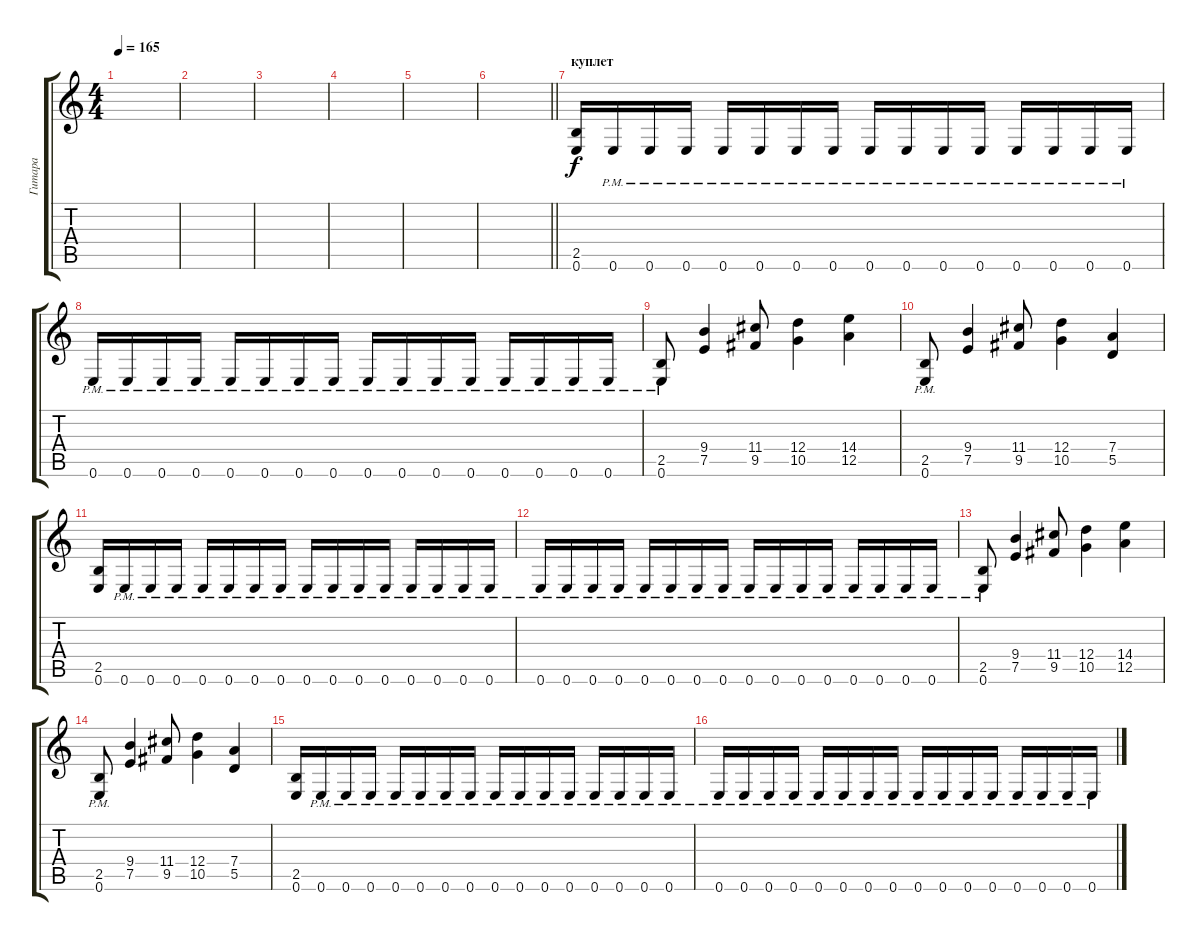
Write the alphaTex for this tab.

\track ("Гитара" "Гитара") {instrument distortionguitar}
\staff {score tabs}
\tuning (E4 B3 G3 D3 A2 E2) {hide}
\ts (4 4)
\tempo 165
\clef g2
\ks c
|
|
|
|
|
\barLineRight lightlight
|
\section ("" "куплет")
(2.5 0.6).16 0.6{pm}.16 0.6{pm}.16 0.6{pm}.16 0.6{pm}.16 0.6{pm}.16 0.6{pm}.16 0.6{pm}.16 0.6{pm}.16 0.6{pm}.16 0.6{pm}.16 0.6{pm}.16 0.6{pm}.16 0.6{pm}.16 0.6{pm}.16 0.6{pm}.16 |
0.6{pm}.16 0.6{pm}.16 0.6{pm}.16 0.6{pm}.16 0.6{pm}.16 0.6{pm}.16 0.6{pm}.16 0.6{pm}.16 0.6{pm}.16 0.6{pm}.16 0.6{pm}.16 0.6{pm}.16 0.6{pm}.16 0.6{pm}.16 0.6{pm}.16 0.6{pm}.16 |
(2.5{pm} 0.6{pm}).8 (9.4 7.5).4 (11.4 9.5).8 (12.4 10.5).4 (14.4 12.5).4 |
(2.5{pm} 0.6{pm}).8 (9.4 7.5).4 (11.4 9.5).8 (12.4 10.5).4 (7.4 5.5).4 |
(2.5 0.6).16 0.6{pm}.16 0.6{pm}.16 0.6{pm}.16 0.6{pm}.16 0.6{pm}.16 0.6{pm}.16 0.6{pm}.16 0.6{pm}.16 0.6{pm}.16 0.6{pm}.16 0.6{pm}.16 0.6{pm}.16 0.6{pm}.16 0.6{pm}.16 0.6{pm}.16 |
0.6{pm}.16 0.6{pm}.16 0.6{pm}.16 0.6{pm}.16 0.6{pm}.16 0.6{pm}.16 0.6{pm}.16 0.6{pm}.16 0.6{pm}.16 0.6{pm}.16 0.6{pm}.16 0.6{pm}.16 0.6{pm}.16 0.6{pm}.16 0.6{pm}.16 0.6{pm}.16 |
(2.5{pm} 0.6{pm}).8 (9.4 7.5).4 (11.4 9.5).8 (12.4 10.5).4 (14.4 12.5).4 |
(2.5{pm} 0.6{pm}).8 (9.4 7.5).4 (11.4 9.5).8 (12.4 10.5).4 (7.4 5.5).4 |
(2.5 0.6).16 0.6{pm}.16 0.6{pm}.16 0.6{pm}.16 0.6{pm}.16 0.6{pm}.16 0.6{pm}.16 0.6{pm}.16 0.6{pm}.16 0.6{pm}.16 0.6{pm}.16 0.6{pm}.16 0.6{pm}.16 0.6{pm}.16 0.6{pm}.16 0.6{pm}.16 |
0.6{pm}.16 0.6{pm}.16 0.6{pm}.16 0.6{pm}.16 0.6{pm}.16 0.6{pm}.16 0.6{pm}.16 0.6{pm}.16 0.6{pm}.16 0.6{pm}.16 0.6{pm}.16 0.6{pm}.16 0.6{pm}.16 0.6{pm}.16 0.6{pm}.16 0.6{pm}.16
